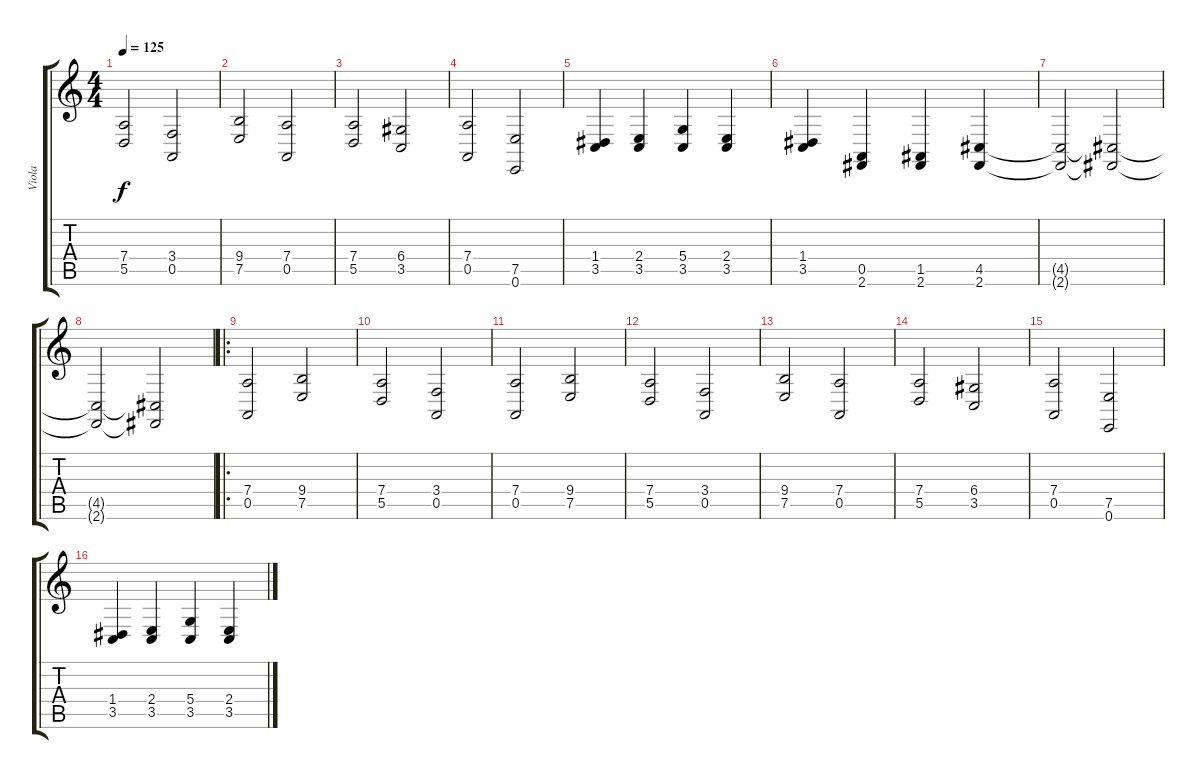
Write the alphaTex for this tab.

\track ("Viola" "Viola") {instrument viola}
\staff {score tabs}
\tuning (E4 B3 G3 D3 A2 E2) {hide}
\ts (4 4)
\tempo 125
\clef g2
\ks c
(7.4 5.5).2{dy f} (3.4 0.5).2 |
(9.4 7.5).2 (7.4 0.5).2 |
(7.4 5.5).2 (6.4 3.5).2 |
(7.4 0.5).2 (7.5 0.6).2 |
(1.4 3.5).4 (2.4 3.5).4 (5.4 3.5).4 (2.4 3.5).4 |
(1.4 3.5).4 (0.5 2.6).4 (1.5 2.6).4 (4.5 2.6).4 |
(4.5{t} 2.6{t}).2 (4.5{t} 2.6{t}).2 |
(4.5{t} 2.6{t}).2 (4.5{t} 2.6{t}).2 |
\ro
(7.4 0.5).2 (9.4 7.5).2 |
(7.4 5.5).2 (3.4 0.5).2 |
(7.4 0.5).2 (9.4 7.5).2 |
(7.4 5.5).2 (3.4 0.5).2 |
(9.4 7.5).2 (7.4 0.5).2 |
(7.4 5.5).2 (6.4 3.5).2 |
(7.4 0.5).2 (7.5 0.6).2 |
(1.4 3.5).4 (2.4 3.5).4 (5.4 3.5).4 (2.4 3.5).4
